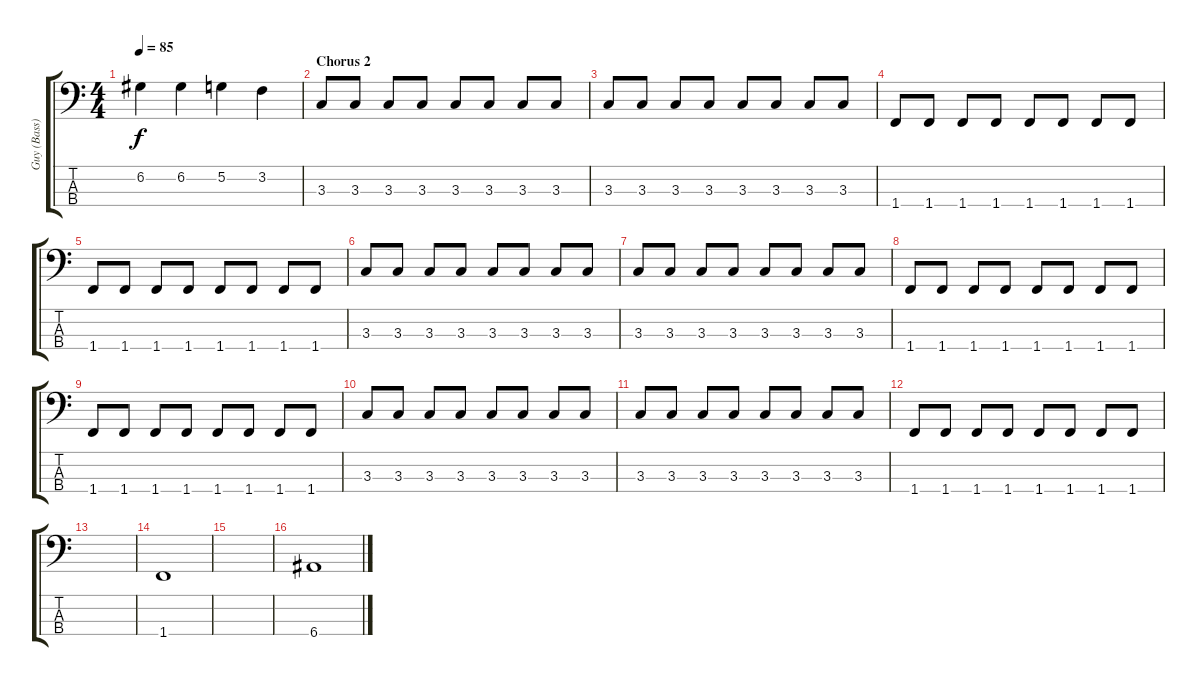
\track ("Guy (Bass)" "Guy (Bass)") {instrument electricbasspick}
\staff {score tabs}
\tuning (G2 D2 A1 E1) {hide}
\ts (4 4)
\tempo 85
\clef f4
\ks c
6.2.4{dy f} 6.2.4 5.2.4 3.2.4 |
\section ("" "Chorus 2")
3.3.8 3.3.8 3.3.8 3.3.8 3.3.8 3.3.8 3.3.8 3.3.8 |
3.3.8 3.3.8 3.3.8 3.3.8 3.3.8 3.3.8 3.3.8 3.3.8 |
1.4.8 1.4.8 1.4.8 1.4.8 1.4.8 1.4.8 1.4.8 1.4.8 |
1.4.8 1.4.8 1.4.8 1.4.8 1.4.8 1.4.8 1.4.8 1.4.8 |
3.3.8 3.3.8 3.3.8 3.3.8 3.3.8 3.3.8 3.3.8 3.3.8 |
3.3.8 3.3.8 3.3.8 3.3.8 3.3.8 3.3.8 3.3.8 3.3.8 |
1.4.8 1.4.8 1.4.8 1.4.8 1.4.8 1.4.8 1.4.8 1.4.8 |
1.4.8 1.4.8 1.4.8 1.4.8 1.4.8 1.4.8 1.4.8 1.4.8 |
3.3.8 3.3.8 3.3.8 3.3.8 3.3.8 3.3.8 3.3.8 3.3.8 |
3.3.8 3.3.8 3.3.8 3.3.8 3.3.8 3.3.8 3.3.8 3.3.8 |
1.4.8 1.4.8 1.4.8 1.4.8 1.4.8 1.4.8 1.4.8 1.4.8 |
|
1.4.1 |
|
6.4.1
